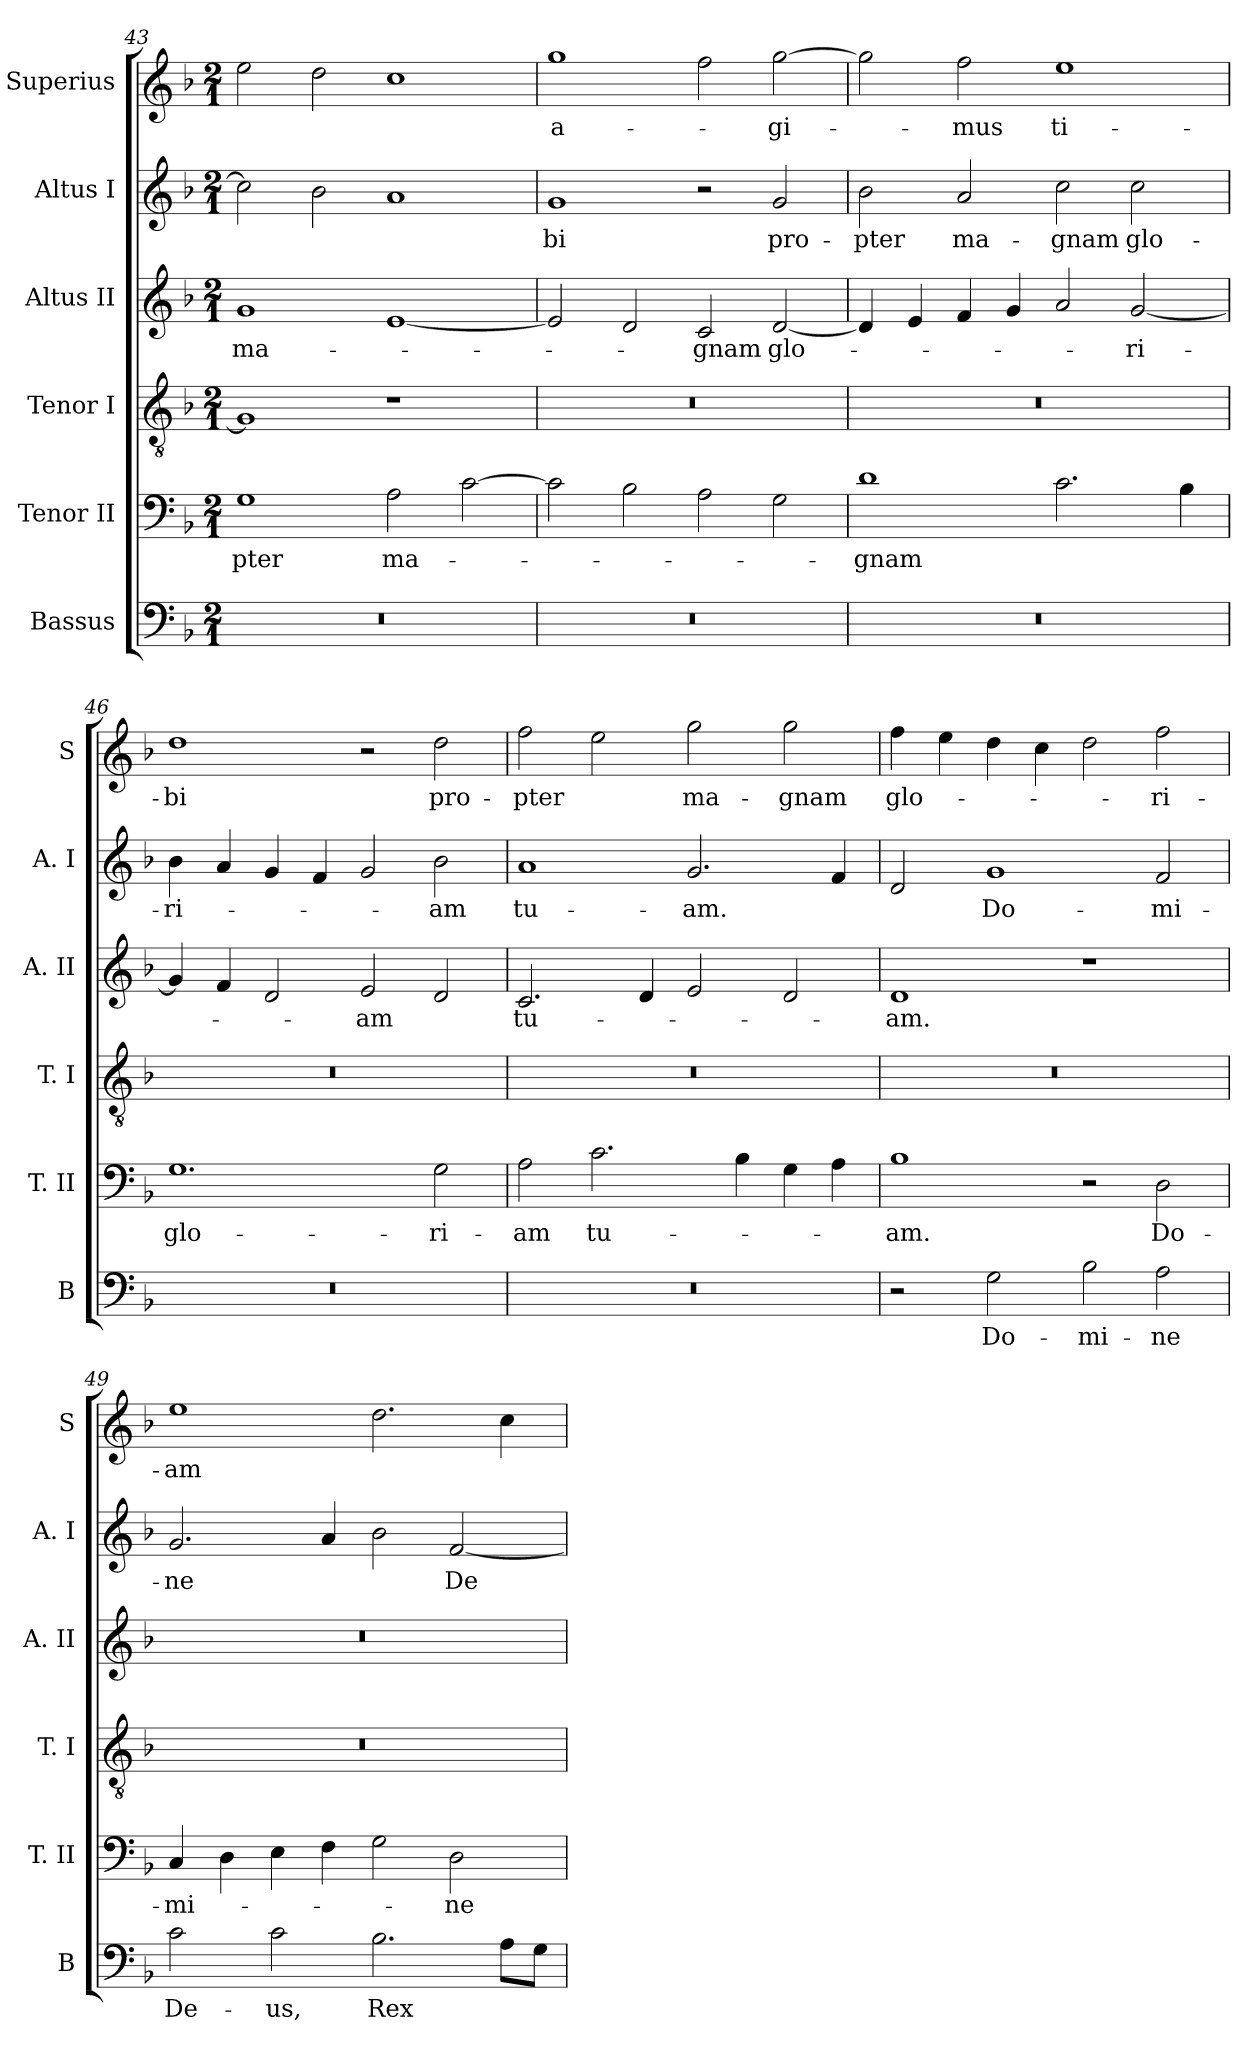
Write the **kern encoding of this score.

**kern	**text	**kern	**text	**kern	**kern	**text	**kern	**text	**kern	**text
*part6	*part6	*part5	*part5	*part4	*part3	*part3	*part2	*part2	*part1	*part1
*staff6	*staff6	*staff5	*staff5	*staff4	*staff3	*staff3	*staff2	*staff2	*staff1	*staff1
*I"Bassus	*	*I"Tenor II	*	*I"Tenor I	*I"Altus II	*	*I"Altus I	*	*I"Superius	*
*I'B	*	*I'T. II	*	*I'T. I	*I'A. II	*	*I'A. I	*	*I'S	*
*clefF4	*	*clefF4	*	*clefGv2	*clefG2	*	*clefG2	*	*clefG2	*
*k[b-]	*	*k[b-]	*	*k[b-]	*k[b-]	*	*k[b-]	*	*k[b-]	*
*F:	*	*F:	*	*F:	*F:	*	*F:	*	*F:	*
*M2/1	*	*M2/1	*	*M2/1	*M2/1	*	*M2/1	*	*M2/1	*
=43	=43	=43	=43	=43	=43	=43	=43	=43	=43	=43
0r	.	1G	-pter	1G]	1g	ma-	2cc]	.	2ee	.
.	.	.	.	.	.	.	2b-	.	2dd	.
.	.	2A	ma-	1r	[1e	.	1a	.	1cc	.
.	.	[2c	.	.	.	.	.	.	.	.
=44	=44	=44	=44	=44	=44	=44	=44	=44	=44	=44
0r	.	2c]	.	0r	2e]	.	1g	-bi	1gg	a-
.	.	2B-	.	.	2d	.	.	.	.	.
.	.	2A	.	.	2c	-gnam	2r	.	2ff	.
.	.	2G	.	.	[2d	glo-	2g	pro-	[2gg	-gi-
=45	=45	=45	=45	=45	=45	=45	=45	=45	=45	=45
0r	.	1d	-gnam	0r	4d]	.	2b-	-pter	2gg]	.
.	.	.	.	.	4e	.	.	.	.	.
.	.	.	.	.	4f	.	2a	ma-	2ff	-mus
.	.	.	.	.	4g	.	.	.	.	.
.	.	2.c	.	.	2a	.	2cc	-gnam	1ee	ti-
.	.	.	.	.	[2g	-ri-	2cc	glo-	.	.
.	.	4B-	.	.	.	.	.	.	.	.
=46	=46	=46	=46	=46	=46	=46	=46	=46	=46	=46
0r	.	1.G	glo-	0r	4g]	.	4b-	-ri-	1dd	-bi
.	.	.	.	.	4f	.	4a	.	.	.
.	.	.	.	.	2d	.	4g	.	.	.
.	.	.	.	.	.	.	4f	.	.	.
.	.	.	.	.	2e	-am	2g	.	2r	.
.	.	2G	-ri-	.	2d	.	2b-	-am	2dd	pro-
=47	=47	=47	=47	=47	=47	=47	=47	=47	=47	=47
0r	.	2A	-am	0r	2.c	tu-	1a	tu-	2ff	-pter
.	.	2.c	tu-	.	.	.	.	.	2ee	.
.	.	.	.	.	4d	.	.	.	.	.
.	.	.	.	.	2e	.	2.g	-am.	2gg	ma-
.	.	4B-	.	.	.	.	.	.	.	.
.	.	4G	.	.	2d	.	.	.	2gg	-gnam
.	.	4A	.	.	.	.	4f	.	.	.
=48	=48	=48	=48	=48	=48	=48	=48	=48	=48	=48
2r	.	1B-	-am.	0r	1d	-am.	2d	.	4ff	glo-
.	.	.	.	.	.	.	.	.	4ee	.
2G	Do-	.	.	.	.	.	1g	Do-	4dd	.
.	.	.	.	.	.	.	.	.	4cc	.
2B-	-mi-	2r	.	.	1r	.	.	.	2dd	.
2A	-ne	2D	Do-	.	.	.	2f	-mi-	2ff	-ri-
=49	=49	=49	=49	=49	=49	=49	=49	=49	=49	=49
2c	De-	4C	-mi-	0r	0r	.	2.g	-ne	1ee	-am
.	.	4D	.	.	.	.	.	.	.	.
2c	-us,	4E	.	.	.	.	.	.	.	.
.	.	4F	.	.	.	.	4a	.	.	.
2.B-	Rex	2G	.	.	.	.	2b-	.	2.dd	.
.	.	2D	-ne	.	.	.	[2f	De-	.	.
8AL	.	.	.	.	.	.	.	.	4cc	.
8GJ	.	.	.	.	.	.	.	.	.	.
=	=	=	=	=	=	=	=	=	=	=
*-	*-	*-	*-	*-	*-	*-	*-	*-	*-	*-
